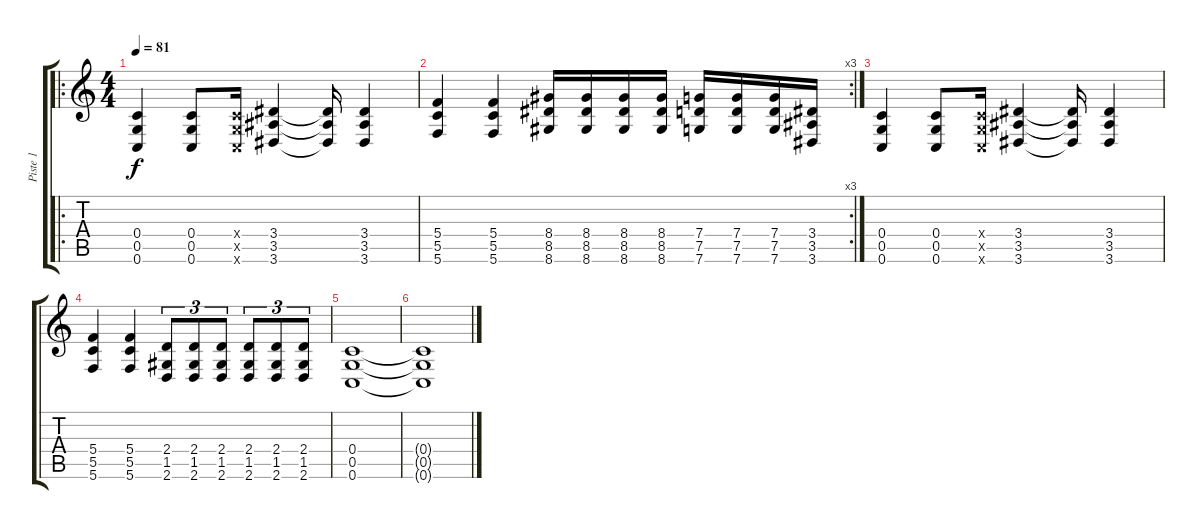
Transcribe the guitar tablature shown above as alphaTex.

\track ("Piste 1" "Piste 1") {instrument distortionguitar}
\staff {score tabs}
\tuning (D4 A3 F3 C3 G2 C2) {hide}
\ro
\ts (4 4)
\tempo 81
\clef g2
\ks c
(0.4 0.5 0.6).4{dy f instrument distortionguitar} (0.4 0.5 0.6).8 (0.4{x} 0.5{x} 0.6{x}).16 (3.4 3.5 3.6).4 (3.4{t} 3.5{t} 3.6{t}).16 (3.4 3.5 3.6).4 |
\rc 3
(5.4 5.5 5.6).4 (5.4 5.5 5.6).4 (8.4 8.5 8.6).16 (8.4 8.5 8.6).16 (8.4 8.5 8.6).16 (8.4 8.5 8.6).16 (7.4 7.5 7.6).16 (7.4 7.5 7.6).16 (7.4 7.5 7.6).16 (3.4 3.5 3.6).16 |
(0.4 0.5 0.6).4{instrument distortionguitar} (0.4 0.5 0.6).8 (0.4{x} 0.5{x} 0.6{x}).16 (3.4 3.5 3.6).4 (3.4{t} 3.5{t} 3.6{t}).16 (3.4 3.5 3.6).4 |
(5.4 5.5 5.6).4 (5.4 5.5 5.6).4 (2.4 1.5 2.6).8{tu (3 2)} (2.4 1.5 2.6).8{tu (3 2)} (2.4 1.5 2.6).8{tu (3 2)} (2.4 1.5 2.6).8{tu (3 2)} (2.4 1.5 2.6).8{tu (3 2)} (2.4 1.5 2.6).8{tu (3 2)} |
(0.4 0.5 0.6).1 |
(0.4{t} 0.5{t} 0.6{t}).1
